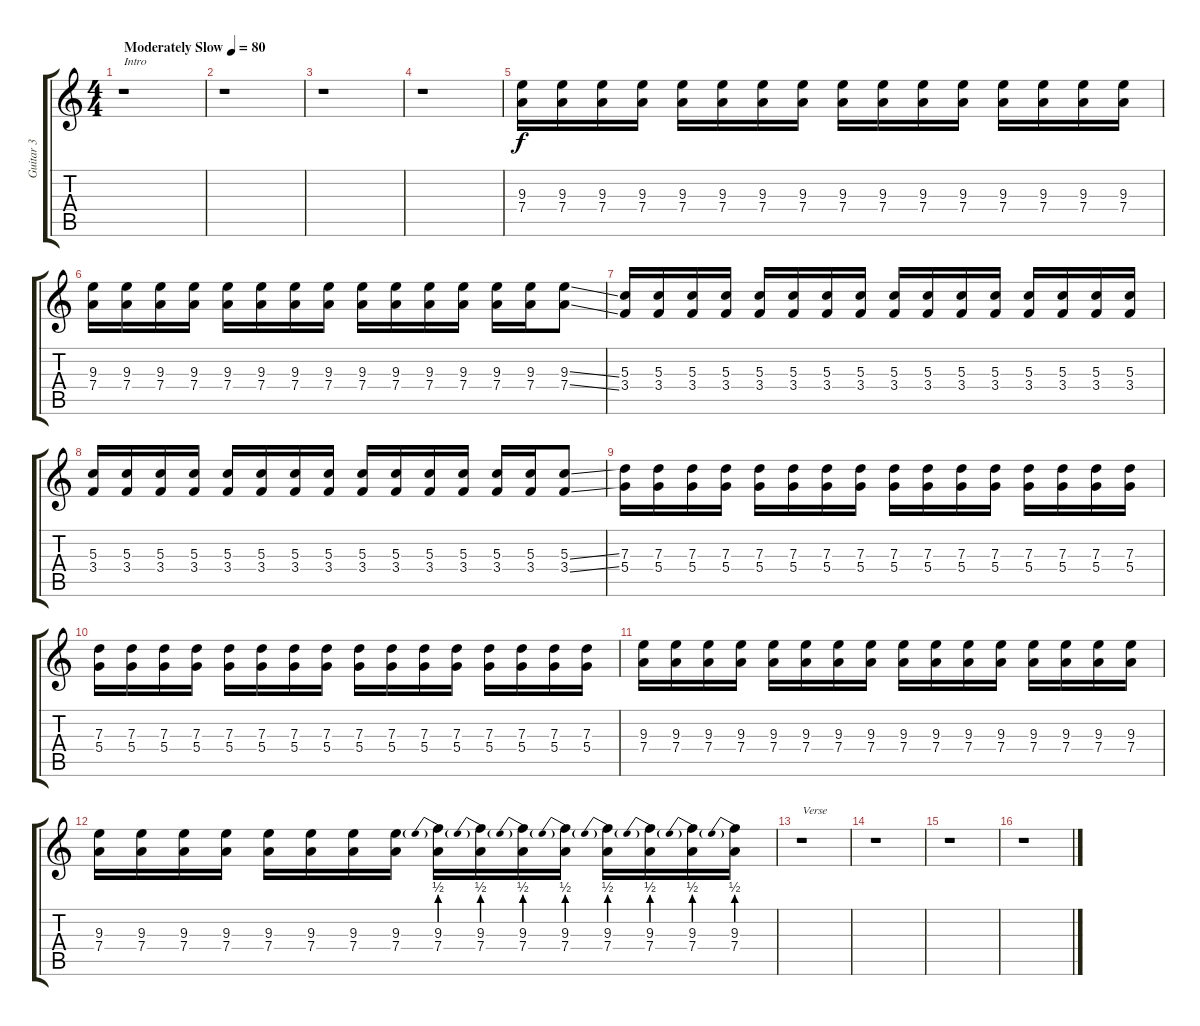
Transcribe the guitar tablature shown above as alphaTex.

\track ("Guitar 3" "Guitar 3") {instrument distortionguitar}
\staff {score tabs}
\tuning (E4 B3 G3 D3 A2 E2) {hide}
\ts (4 4)
\tempo (80 "Moderately Slow")
\clef g2
\ks c
r.1{txt "Intro" dy f instrument distortionguitar} |
r.1 |
r.1 |
r.1 |
(9.3 7.4).16 (9.3 7.4).16 (9.3 7.4).16 (9.3 7.4).16 (9.3 7.4).16 (9.3 7.4).16 (9.3 7.4).16 (9.3 7.4).16 (9.3 7.4).16 (9.3 7.4).16 (9.3 7.4).16 (9.3 7.4).16 (9.3 7.4).16 (9.3 7.4).16 (9.3 7.4).16 (9.3 7.4).16 |
(9.3 7.4).16 (9.3 7.4).16 (9.3 7.4).16 (9.3 7.4).16 (9.3 7.4).16 (9.3 7.4).16 (9.3 7.4).16 (9.3 7.4).16 (9.3 7.4).16 (9.3 7.4).16 (9.3 7.4).16 (9.3 7.4).16 (9.3 7.4).16 (9.3 7.4).16 (9.3{ss} 7.4{ss}).8 |
(5.3 3.4).16 (5.3 3.4).16 (5.3 3.4).16 (5.3 3.4).16 (5.3 3.4).16 (5.3 3.4).16 (5.3 3.4).16 (5.3 3.4).16 (5.3 3.4).16 (5.3 3.4).16 (5.3 3.4).16 (5.3 3.4).16 (5.3 3.4).16 (5.3 3.4).16 (5.3 3.4).16 (5.3 3.4).16 |
(5.3 3.4).16 (5.3 3.4).16 (5.3 3.4).16 (5.3 3.4).16 (5.3 3.4).16 (5.3 3.4).16 (5.3 3.4).16 (5.3 3.4).16 (5.3 3.4).16 (5.3 3.4).16 (5.3 3.4).16 (5.3 3.4).16 (5.3 3.4).16 (5.3 3.4).16 (5.3{ss} 3.4{ss}).8 |
(7.3 5.4).16 (7.3 5.4).16 (7.3 5.4).16 (7.3 5.4).16 (7.3 5.4).16 (7.3 5.4).16 (7.3 5.4).16 (7.3 5.4).16 (7.3 5.4).16 (7.3 5.4).16 (7.3 5.4).16 (7.3 5.4).16 (7.3 5.4).16 (7.3 5.4).16 (7.3 5.4).16 (7.3 5.4).16 |
(7.3 5.4).16 (7.3 5.4).16 (7.3 5.4).16 (7.3 5.4).16 (7.3 5.4).16 (7.3 5.4).16 (7.3 5.4).16 (7.3 5.4).16 (7.3 5.4).16 (7.3 5.4).16 (7.3 5.4).16 (7.3 5.4).16 (7.3 5.4).16 (7.3 5.4).16 (7.3 5.4).16 (7.3 5.4).16 |
(9.3 7.4).16 (9.3 7.4).16 (9.3 7.4).16 (9.3 7.4).16 (9.3 7.4).16 (9.3 7.4).16 (9.3 7.4).16 (9.3 7.4).16 (9.3 7.4).16 (9.3 7.4).16 (9.3 7.4).16 (9.3 7.4).16 (9.3 7.4).16 (9.3 7.4).16 (9.3 7.4).16 (9.3 7.4).16 |
(9.3 7.4).16 (9.3 7.4).16 (9.3 7.4).16 (9.3 7.4).16 (9.3 7.4).16 (9.3 7.4).16 (9.3 7.4).16 (9.3 7.4).16 (9.3{be (prebend 0 2 60 2)} 7.4).16 (9.3{be (prebend 0 2 60 2)} 7.4).16 (9.3{be (prebend 0 2 60 2)} 7.4).16 (9.3{be (prebend 0 2 60 2)} 7.4).16 (9.3{be (prebend 0 2 60 2)} 7.4).16 (9.3{be (prebend 0 2 60 2)} 7.4).16 (9.3{be (prebend 0 2 60 2)} 7.4).16 (9.3{be (prebend 0 2 60 2)} 7.4).16 |
r.1{txt "Verse"} |
r.1 |
r.1 |
r.1
